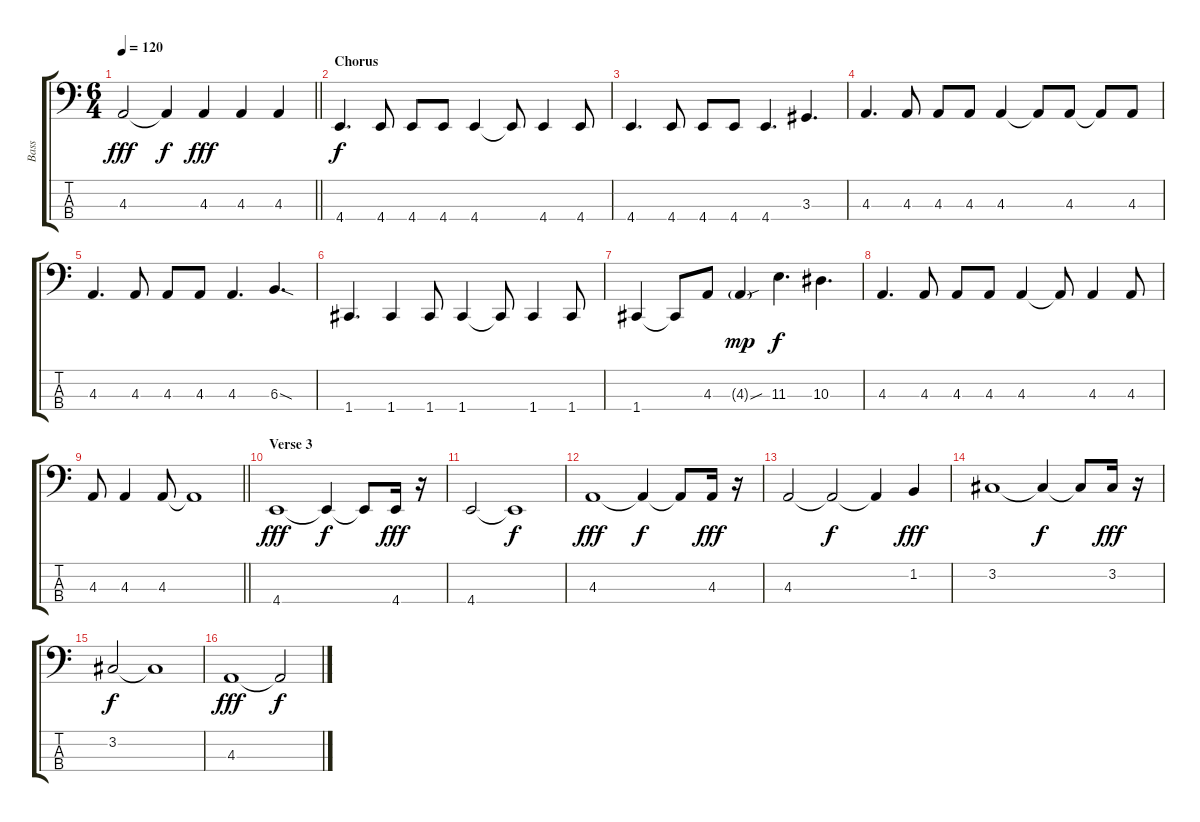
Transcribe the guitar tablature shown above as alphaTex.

\track ("Bass" "Bass") {instrument electricbassfinger}
\staff {score tabs}
\tuning (Eb2 Bb1 F1 C1) {hide}
\ts (6 4)
\tempo 120
\clef f4
\barLineRight lightlight
\ks c
4.3.2{dy fff} 4.3{t}.4{dy f} 4.3.4{dy fff} 4.3.4 4.3.4 |
\section ("" "Chorus")
4.4.4{d dy f} 4.4.8 4.4.8 4.4.8 4.4.4 4.4{t}.8 4.4.4 4.4.8 |
4.4.4{d} 4.4.8 4.4.8 4.4.8 4.4.4{d} 3.3.4{d} |
4.3.4{d} 4.3.8 4.3.8 4.3.8 4.3.4 4.3{t}.8 4.3.8 4.3{t}.8 4.3.8 |
4.3.4{d} 4.3.8 4.3.8 4.3.8 4.3.4{d} 6.3{sod}.4{d} |
1.4.4{d} 1.4.4 1.4.8 1.4.4 1.4{t}.8 1.4.4 1.4.8 |
1.4.4 1.4{t}.8 4.3.8 4.3{sou g}.4{dy mp} 11.3.4{d dy f} 10.3.4{d} |
4.3.4{d} 4.3.8 4.3.8 4.3.8 4.3.4 4.3{t}.8 4.3.4 4.3.8 |
\barLineRight lightlight
4.3.8 4.3.4 4.3.8 4.3{t}.1 |
\section ("" "Verse 3")
4.4.1{dy fff} 4.4{t}.4{dy f} 4.4{t}.8 4.4.16{dy fff} r.16 |
4.4.2 4.4{t}.1{dy f} |
4.3.1{dy fff} 4.3{t}.4{dy f} 4.3{t}.8 4.3.16{dy fff} r.16 |
4.3.2 4.3{t}.2{dy f} 4.3{t}.4 1.2.4{dy fff} |
3.2.1 3.2{t}.4{dy f} 3.2{t}.8 3.2.16{dy fff} r.16 |
3.2.2{dy f} 3.2{t}.1 |
4.3.1{dy fff} 4.3{t}.2{dy f}
